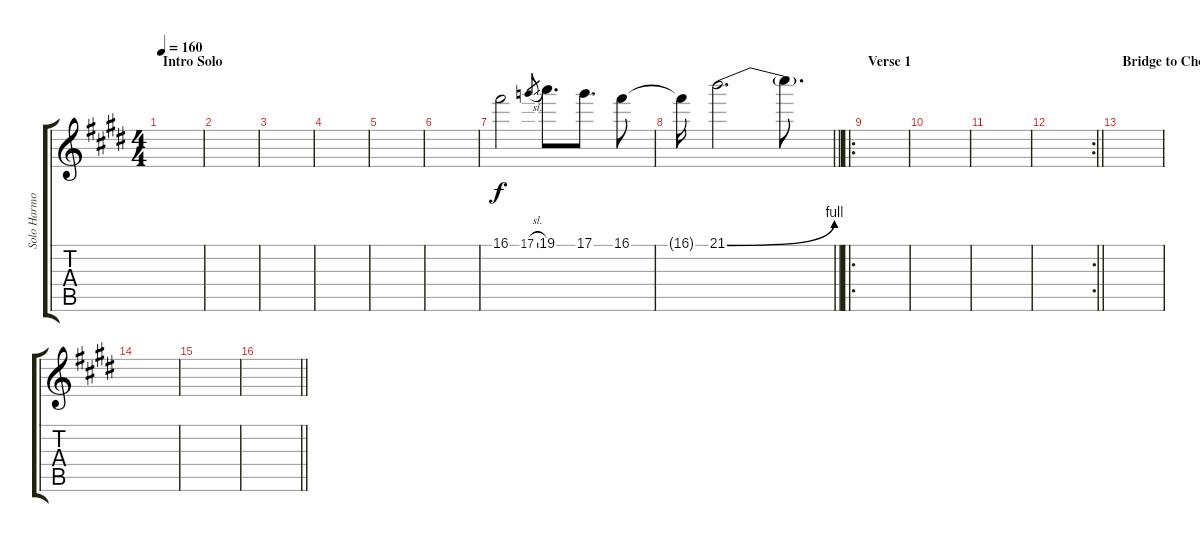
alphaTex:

\track ("Solo Harmony" "Solo Harmo") {instrument distortionguitar}
\staff {score tabs}
\tuning (D4 A3 F3 C3 G2 D2) {hide}
\ts (4 4)
\section ("" "Intro Solo")
\tempo 160
\clef g2
\ks e
|
|
|
|
|
|
16.1.2 17.1{sl}.8{gr} 19.1.8{d} 17.1.8{d} 16.1.8 |
\barLineRight lightlight
16.1{t}.16 21.1{be (bend 0 0 60 4)}.2{d} 21.1{t}.8{d} |
\ro
\section ("" "Verse 1")
|
|
|
\rc 2
\barLineRight lightlight
|
\section ("" "Bridge to Chorus 1")
|
|
|
\barLineRight lightlight
